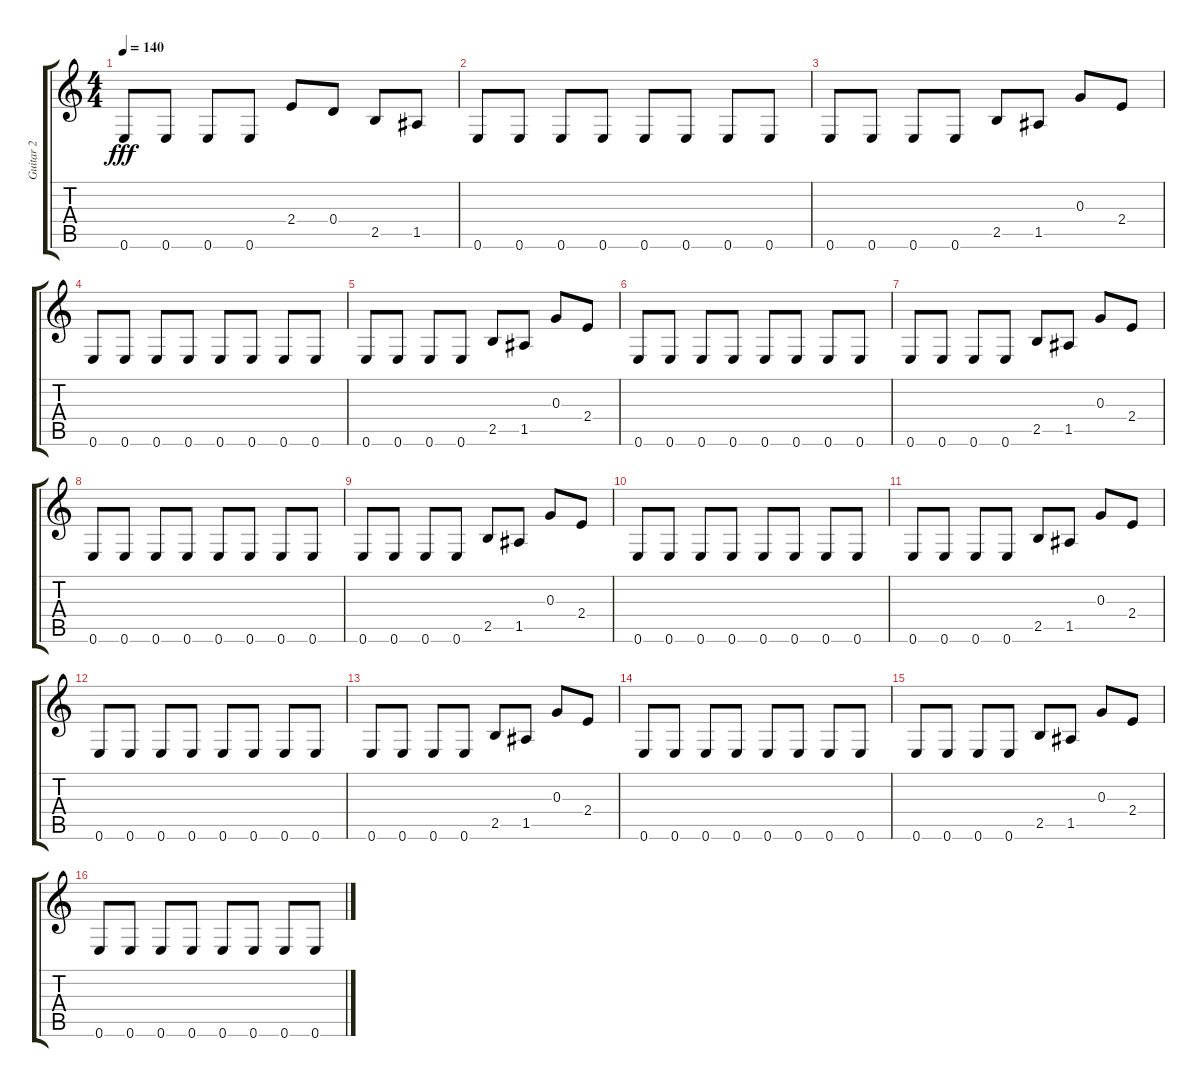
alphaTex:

\track ("Guitar 2" "Guitar 2") {instrument electricguitarclean}
\staff {score tabs}
\tuning (E4 B3 G3 D3 A2 E2) {hide}
\ts (4 4)
\tempo 140
\clef g2
\ks c
0.6.8{dy fff} 0.6.8 0.6.8 0.6.8 2.4.8 0.4.8 2.5.8 1.5.8 |
0.6.8 0.6.8 0.6.8 0.6.8 0.6.8 0.6.8 0.6.8 0.6.8 |
0.6.8 0.6.8 0.6.8 0.6.8 2.5.8 1.5.8 0.3.8 2.4.8 |
0.6.8 0.6.8 0.6.8 0.6.8 0.6.8 0.6.8 0.6.8 0.6.8 |
0.6.8 0.6.8 0.6.8 0.6.8 2.5.8 1.5.8 0.3.8 2.4.8 |
0.6.8 0.6.8 0.6.8 0.6.8 0.6.8 0.6.8 0.6.8 0.6.8 |
0.6.8 0.6.8 0.6.8 0.6.8 2.5.8 1.5.8 0.3.8 2.4.8 |
0.6.8 0.6.8 0.6.8 0.6.8 0.6.8 0.6.8 0.6.8 0.6.8 |
0.6.8 0.6.8 0.6.8 0.6.8 2.5.8 1.5.8 0.3.8 2.4.8 |
0.6.8 0.6.8 0.6.8 0.6.8 0.6.8 0.6.8 0.6.8 0.6.8 |
0.6.8 0.6.8 0.6.8 0.6.8 2.5.8 1.5.8 0.3.8 2.4.8 |
0.6.8 0.6.8 0.6.8 0.6.8 0.6.8 0.6.8 0.6.8 0.6.8 |
0.6.8 0.6.8 0.6.8 0.6.8 2.5.8 1.5.8 0.3.8 2.4.8 |
0.6.8 0.6.8 0.6.8 0.6.8 0.6.8 0.6.8 0.6.8 0.6.8 |
0.6.8 0.6.8 0.6.8 0.6.8 2.5.8 1.5.8 0.3.8 2.4.8 |
0.6.8 0.6.8 0.6.8 0.6.8 0.6.8 0.6.8 0.6.8 0.6.8
